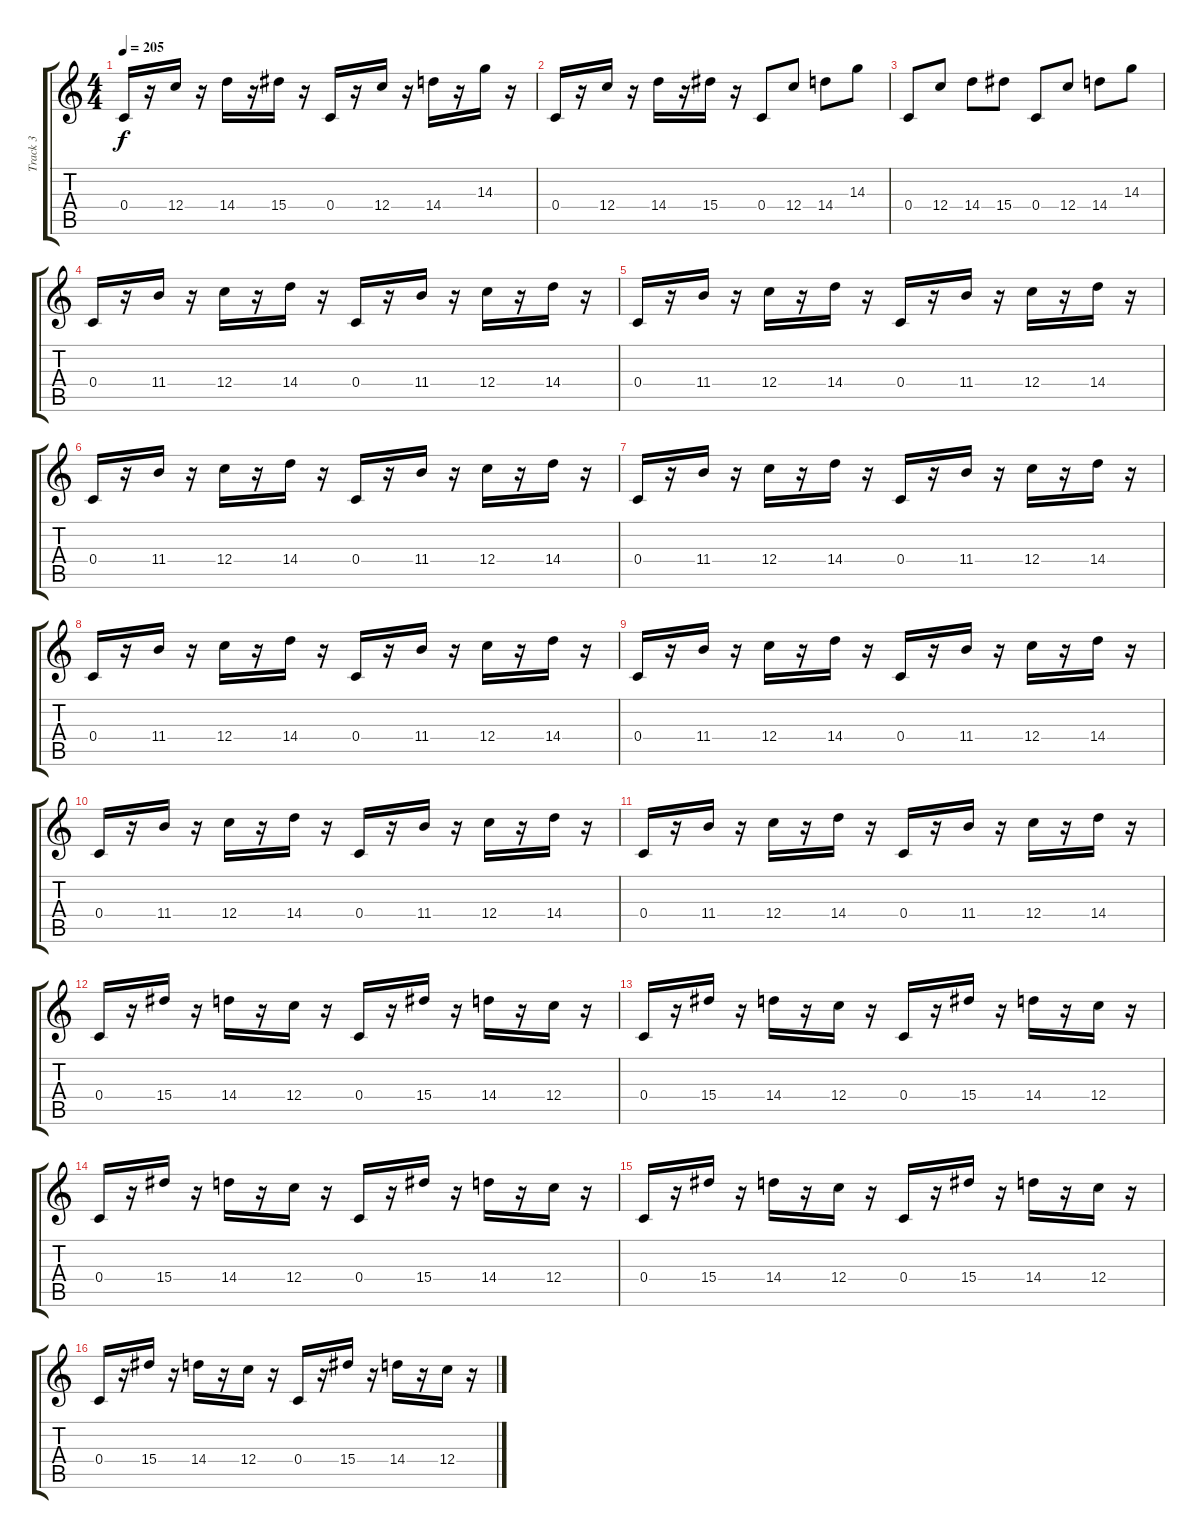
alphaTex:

\track ("Track 3" "Track 3") {instrument electricguitarmuted}
\staff {score tabs}
\tuning (D4 A3 F3 C3 G2 C2) {hide}
\ts (4 4)
\tempo 205
\clef g2
\ks c
0.4.16{dy f} r.16 12.4.16 r.16 14.4.16 r.16 15.4.16 r.16 0.4.16 r.16 12.4.16 r.16 14.4.16 r.16 14.3.16 r.16 |
0.4.16 r.16 12.4.16 r.16 14.4.16 r.16 15.4.16 r.16 0.4.8 12.4.8 14.4.8 14.3.8 |
0.4.8 12.4.8 14.4.8 15.4.8 0.4.8 12.4.8 14.4.8 14.3.8 |
0.4.16 r.16 11.4.16 r.16 12.4.16 r.16 14.4.16 r.16 0.4.16 r.16 11.4.16 r.16 12.4.16 r.16 14.4.16 r.16 |
0.4.16 r.16 11.4.16 r.16 12.4.16 r.16 14.4.16 r.16 0.4.16 r.16 11.4.16 r.16 12.4.16 r.16 14.4.16 r.16 |
0.4.16 r.16 11.4.16 r.16 12.4.16 r.16 14.4.16 r.16 0.4.16 r.16 11.4.16 r.16 12.4.16 r.16 14.4.16 r.16 |
0.4.16 r.16 11.4.16 r.16 12.4.16 r.16 14.4.16 r.16 0.4.16 r.16 11.4.16 r.16 12.4.16 r.16 14.4.16 r.16 |
0.4.16 r.16 11.4.16 r.16 12.4.16 r.16 14.4.16 r.16 0.4.16 r.16 11.4.16 r.16 12.4.16 r.16 14.4.16 r.16 |
0.4.16 r.16 11.4.16 r.16 12.4.16 r.16 14.4.16 r.16 0.4.16 r.16 11.4.16 r.16 12.4.16 r.16 14.4.16 r.16 |
0.4.16 r.16 11.4.16 r.16 12.4.16 r.16 14.4.16 r.16 0.4.16 r.16 11.4.16 r.16 12.4.16 r.16 14.4.16 r.16 |
0.4.16 r.16 11.4.16 r.16 12.4.16 r.16 14.4.16 r.16 0.4.16 r.16 11.4.16 r.16 12.4.16 r.16 14.4.16 r.16 |
0.4.16 r.16 15.4.16 r.16 14.4.16 r.16 12.4.16 r.16 0.4.16 r.16 15.4.16 r.16 14.4.16 r.16 12.4.16 r.16 |
0.4.16 r.16 15.4.16 r.16 14.4.16 r.16 12.4.16 r.16 0.4.16 r.16 15.4.16 r.16 14.4.16 r.16 12.4.16 r.16 |
0.4.16 r.16 15.4.16 r.16 14.4.16 r.16 12.4.16 r.16 0.4.16 r.16 15.4.16 r.16 14.4.16 r.16 12.4.16 r.16 |
0.4.16 r.16 15.4.16 r.16 14.4.16 r.16 12.4.16 r.16 0.4.16 r.16 15.4.16 r.16 14.4.16 r.16 12.4.16 r.16 |
0.4.16 r.16 15.4.16 r.16 14.4.16 r.16 12.4.16 r.16 0.4.16 r.16 15.4.16 r.16 14.4.16 r.16 12.4.16 r.16
